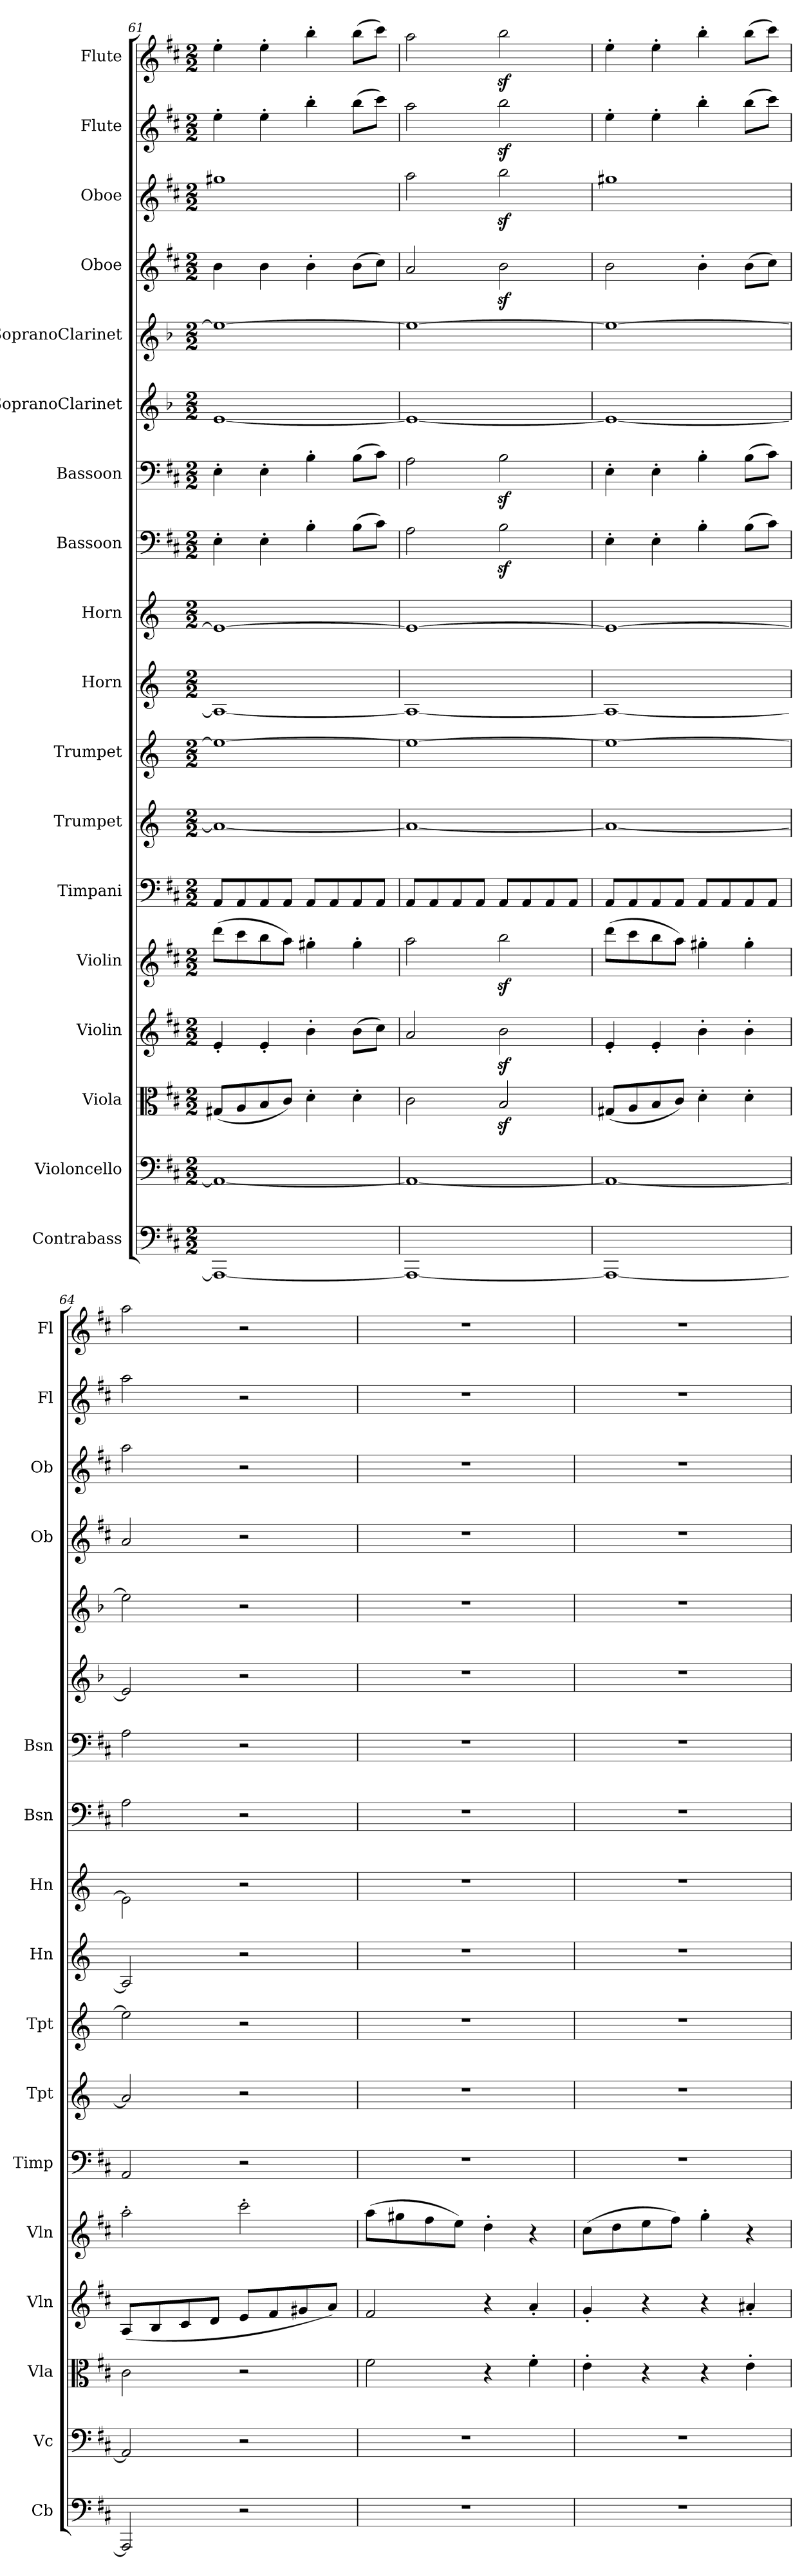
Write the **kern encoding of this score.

**kern	**kern	**kern	**kern	**kern	**kern	**kern	**kern	**kern	**kern	**kern	**kern	**kern	**kern	**kern	**kern	**kern	**kern
*part18	*part17	*part16	*part15	*part14	*part13	*part12	*part11	*part10	*part9	*part8	*part7	*part6	*part5	*part4	*part3	*part2	*part1
*staff18	*staff17	*staff16	*staff15	*staff14	*staff13	*staff12	*staff11	*staff10	*staff9	*staff8	*staff7	*staff6	*staff5	*staff4	*staff3	*staff2	*staff1
*I"Contrabass	*I"Violoncello	*I"Viola	*I"Violin	*I"Violin	*I"Timpani	*I"Trumpet	*I"Trumpet	*I"Horn	*I"Horn	*I"Bassoon	*I"Bassoon	*I"SopranoClarinet	*I"SopranoClarinet	*I"Oboe	*I"Oboe	*I"Flute	*I"Flute
*I'Cb	*I'Vc	*I'Vla	*I'Vln	*I'Vln	*I'Timp	*I'Tpt	*I'Tpt	*I'Hn	*I'Hn	*I'Bsn	*I'Bsn	*	*	*I'Ob	*I'Ob	*I'Fl	*I'Fl
*clefF4	*clefF4	*clefC3	*clefG2	*clefG2	*clefF4	*clefG2	*clefG2	*clefG2	*clefG2	*clefF4	*clefF4	*clefG2	*clefG2	*clefG2	*clefG2	*clefG2	*clefG2
*k[f#c#]	*k[f#c#]	*k[f#c#]	*k[f#c#]	*k[f#c#]	*k[f#c#]	*k[]	*k[]	*k[]	*k[]	*k[f#c#]	*k[f#c#]	*k[b-]	*k[b-]	*k[f#c#]	*k[f#c#]	*k[f#c#]	*k[f#c#]
*M2/2	*M2/2	*M2/2	*M2/2	*M2/2	*M2/2	*M2/2	*M2/2	*M2/2	*M2/2	*M2/2	*M2/2	*M2/2	*M2/2	*M2/2	*M2/2	*M2/2	*M2/2
=61	=61	=61	=61	=61	=61	=61	=61	=61	=61	=61	=61	=61	=61	=61	=61	=61	=61
1AAA/_	1AA/_	(8G#X/L	4e'/	(8ddd\L	8AA/L	1a/_	1ee\_	1A/_	1e\_	4E'\	4E'\	[1e/	1ee\_	4b\	1gg#X\	4ee'\	4ee'\
.	.	8A/	.	8ccc#\	8AA/	.	.	.	.	.	.	.	.	.	.	.	.
.	.	8B/	4e'/	8bb\	8AA/	.	.	.	.	4E'\	4E'\	.	.	4b\	.	4ee'\	4ee'\
.	.	8c#/J)	.	8aa\J)	8AA/J	.	.	.	.	.	.	.	.	.	.	.	.
.	.	4d'\	4b'\	4gg#X'\	8AA/L	.	.	.	.	4B'\	4B'\	.	.	4b'\	.	4bb'\	4bb'\
.	.	.	.	.	8AA/	.	.	.	.	.	.	.	.	.	.	.	.
.	.	4d'\	(8b\L	4gg#'\	8AA/	.	.	.	.	(8B\L	(8B\L	.	.	(8b\L	.	(8bb\L	(8bb\L
.	.	.	8cc#\J)	.	8AA/J	.	.	.	.	8c#\J)	8c#\J)	.	.	8cc#\J)	.	8ccc#\J)	8ccc#\J)
=62	=62	=62	=62	=62	=62	=62	=62	=62	=62	=62	=62	=62	=62	=62	=62	=62	=62
1AAA/_	1AA/_	2c#\	2a/	2aa\	8AA/L	1a/_	1ee\_	1A/_	1e\_	2A\	2A\	1e/_	1ee\_	2a/	2aa\	2aa\	2aa\
.	.	.	.	.	8AA/	.	.	.	.	.	.	.	.	.	.	.	.
.	.	.	.	.	8AA/	.	.	.	.	.	.	.	.	.	.	.	.
.	.	.	.	.	8AA/J	.	.	.	.	.	.	.	.	.	.	.	.
.	.	2Bz/	2bz\	2bbz\	8AA/L	.	.	.	.	2Bz\	2Bz\	.	.	2bz\	2bbz\	2bbz\	2bbz\
.	.	.	.	.	8AA/	.	.	.	.	.	.	.	.	.	.	.	.
.	.	.	.	.	8AA/	.	.	.	.	.	.	.	.	.	.	.	.
.	.	.	.	.	8AA/J	.	.	.	.	.	.	.	.	.	.	.	.
=63	=63	=63	=63	=63	=63	=63	=63	=63	=63	=63	=63	=63	=63	=63	=63	=63	=63
1AAA/_	1AA/_	(8G#X/L	4e'/	(8ddd\L	8AA/L	1a/_	1ee\_	1A/_	1e\_	4E'\	4E'\	1e/_	1ee\_	2b\	1gg#X\	4ee'\	4ee'\
.	.	8A/	.	8ccc#\	8AA/	.	.	.	.	.	.	.	.	.	.	.	.
.	.	8B/	4e'/	8bb\	8AA/	.	.	.	.	4E'\	4E'\	.	.	.	.	4ee'\	4ee'\
.	.	8c#/J)	.	8aa\J)	8AA/J	.	.	.	.	.	.	.	.	.	.	.	.
.	.	4d'\	4b'\	4gg#X'\	8AA/L	.	.	.	.	4B'\	4B'\	.	.	4b'\	.	4bb'\	4bb'\
.	.	.	.	.	8AA/	.	.	.	.	.	.	.	.	.	.	.	.
.	.	4d'\	4b'\	4gg#'\	8AA/	.	.	.	.	(8B\L	(8B\L	.	.	(8b\L	.	(8bb\L	(8bb\L
.	.	.	.	.	8AA/J	.	.	.	.	8c#\J)	8c#\J)	.	.	8cc#\J)	.	8ccc#\J)	8ccc#\J)
=64	=64	=64	=64	=64	=64	=64	=64	=64	=64	=64	=64	=64	=64	=64	=64	=64	=64
2AAA/]	2AA/]	2c#\	(8A/L	2aa'\	2AA/	2a/]	2ee\]	2A/]	2e\]	2A\	2A\	2e/]	2ee\]	2a/	2aa\	2aa\	2aa\
.	.	.	8B/	.	.	.	.	.	.	.	.	.	.	.	.	.	.
.	.	.	8c#/	.	.	.	.	.	.	.	.	.	.	.	.	.	.
.	.	.	8d/J	.	.	.	.	.	.	.	.	.	.	.	.	.	.
2r	2r	2r	8e/L	2ccc#'\	2r	2r	2r	2r	2r	2r	2r	2r	2r	2r	2r	2r	2r
.	.	.	8f#/	.	.	.	.	.	.	.	.	.	.	.	.	.	.
.	.	.	8g#X/	.	.	.	.	.	.	.	.	.	.	.	.	.	.
.	.	.	8a/J)	.	.	.	.	.	.	.	.	.	.	.	.	.	.
=65	=65	=65	=65	=65	=65	=65	=65	=65	=65	=65	=65	=65	=65	=65	=65	=65	=65
1r	1r	2f#\	2f#/	(8aa\L	1r	1r	1r	1r	1r	1r	1r	1r	1r	1r	1r	1r	1r
.	.	.	.	8gg#X\	.	.	.	.	.	.	.	.	.	.	.	.	.
.	.	.	.	8ff#\	.	.	.	.	.	.	.	.	.	.	.	.	.
.	.	.	.	8ee\J)	.	.	.	.	.	.	.	.	.	.	.	.	.
.	.	4r	4r	4dd'\	.	.	.	.	.	.	.	.	.	.	.	.	.
.	.	4f#'\	4a'/	4r	.	.	.	.	.	.	.	.	.	.	.	.	.
=66	=66	=66	=66	=66	=66	=66	=66	=66	=66	=66	=66	=66	=66	=66	=66	=66	=66
1r	1r	4e'\	4g'/	(8cc#\L	1r	1r	1r	1r	1r	1r	1r	1r	1r	1r	1r	1r	1r
.	.	.	.	8dd\	.	.	.	.	.	.	.	.	.	.	.	.	.
.	.	4r	4r	8ee\	.	.	.	.	.	.	.	.	.	.	.	.	.
.	.	.	.	8ff#\J)	.	.	.	.	.	.	.	.	.	.	.	.	.
.	.	4r	4r	4gg'\	.	.	.	.	.	.	.	.	.	.	.	.	.
.	.	4e'\	4a#X'/	4r	.	.	.	.	.	.	.	.	.	.	.	.	.
=	=	=	=	=	=	=	=	=	=	=	=	=	=	=	=	=	=
*-	*-	*-	*-	*-	*-	*-	*-	*-	*-	*-	*-	*-	*-	*-	*-	*-	*-
